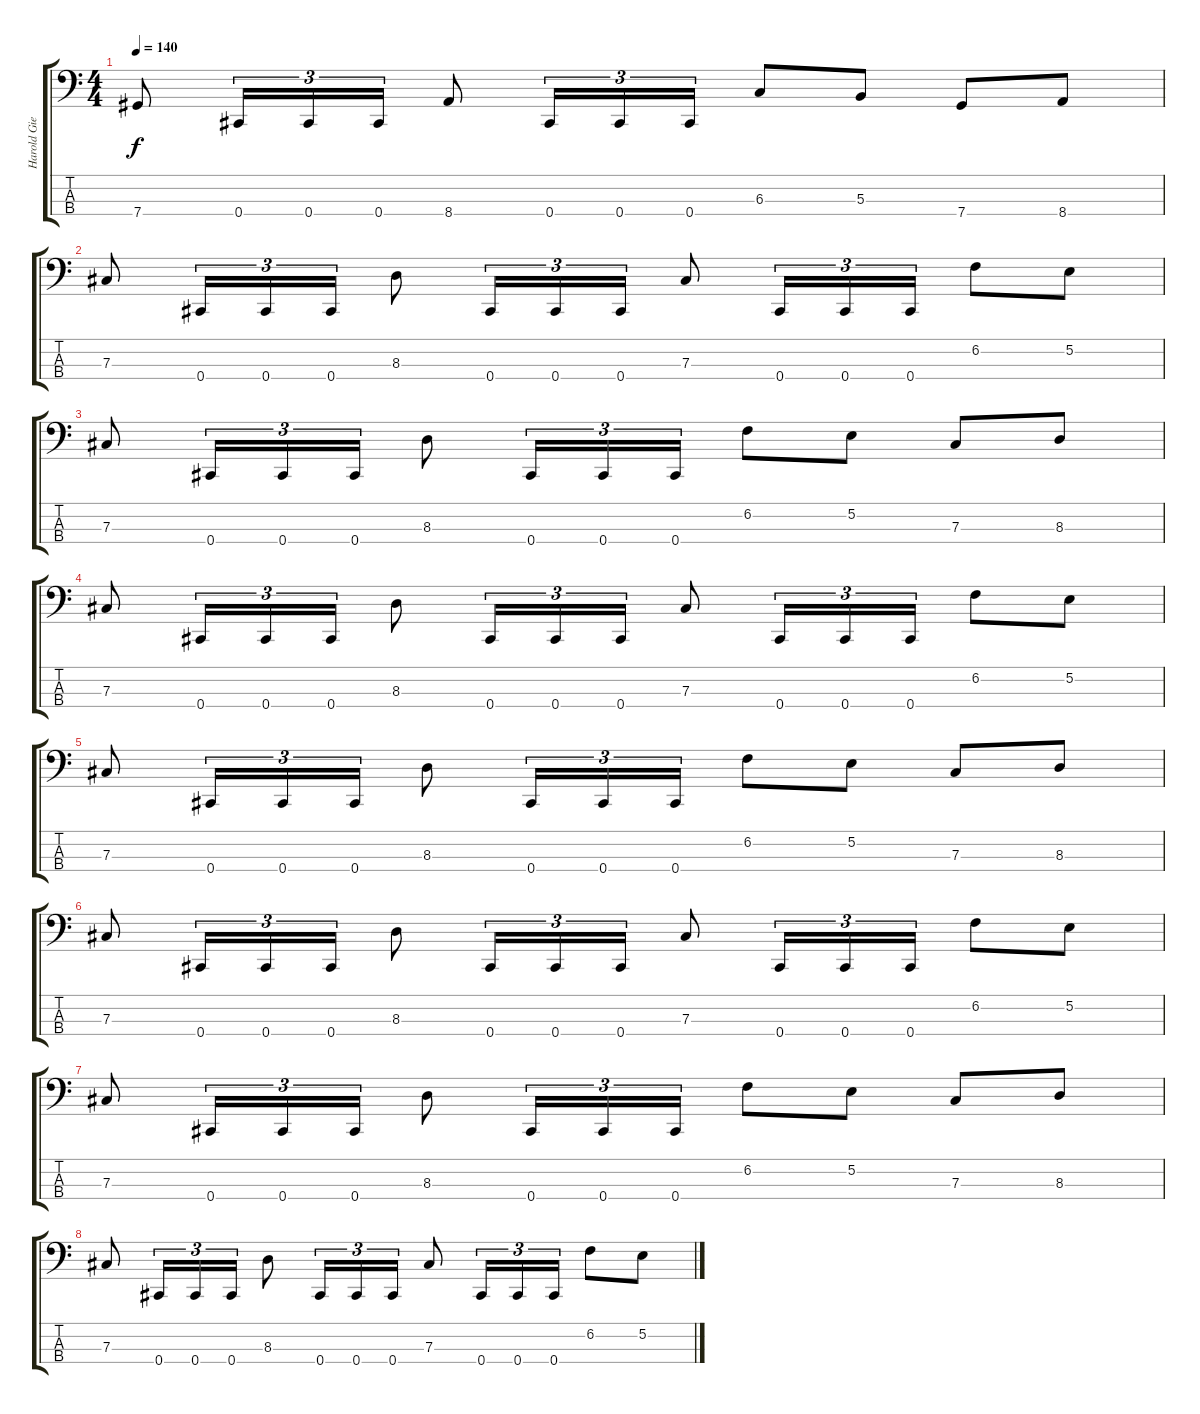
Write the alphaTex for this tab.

\track ("Harold Gielen" "Harold Gie") {instrument electricbasspick}
\staff {score tabs}
\tuning (E2 B1 Gb1 Db1) {hide}
\ts (4 4)
\tempo 140
\clef f4
\ks c
7.4.8{dy f} 0.4.16{tu (3 2)} 0.4.16{tu (3 2)} 0.4.16{tu (3 2)} 8.4.8 0.4.16{tu (3 2)} 0.4.16{tu (3 2)} 0.4.16{tu (3 2)} 6.3.8 5.3.8 7.4.8 8.4.8 |
7.3.8 0.4.16{tu (3 2)} 0.4.16{tu (3 2)} 0.4.16{tu (3 2)} 8.3.8 0.4.16{tu (3 2)} 0.4.16{tu (3 2)} 0.4.16{tu (3 2)} 7.3.8 0.4.16{tu (3 2)} 0.4.16{tu (3 2)} 0.4.16{tu (3 2)} 6.2.8 5.2.8 |
7.3.8 0.4.16{tu (3 2)} 0.4.16{tu (3 2)} 0.4.16{tu (3 2)} 8.3.8 0.4.16{tu (3 2)} 0.4.16{tu (3 2)} 0.4.16{tu (3 2)} 6.2.8 5.2.8 7.3.8 8.3.8 |
7.3.8 0.4.16{tu (3 2)} 0.4.16{tu (3 2)} 0.4.16{tu (3 2)} 8.3.8 0.4.16{tu (3 2)} 0.4.16{tu (3 2)} 0.4.16{tu (3 2)} 7.3.8 0.4.16{tu (3 2)} 0.4.16{tu (3 2)} 0.4.16{tu (3 2)} 6.2.8 5.2.8 |
7.3.8 0.4.16{tu (3 2)} 0.4.16{tu (3 2)} 0.4.16{tu (3 2)} 8.3.8 0.4.16{tu (3 2)} 0.4.16{tu (3 2)} 0.4.16{tu (3 2)} 6.2.8 5.2.8 7.3.8 8.3.8 |
7.3.8 0.4.16{tu (3 2)} 0.4.16{tu (3 2)} 0.4.16{tu (3 2)} 8.3.8 0.4.16{tu (3 2)} 0.4.16{tu (3 2)} 0.4.16{tu (3 2)} 7.3.8 0.4.16{tu (3 2)} 0.4.16{tu (3 2)} 0.4.16{tu (3 2)} 6.2.8 5.2.8 |
7.3.8 0.4.16{tu (3 2)} 0.4.16{tu (3 2)} 0.4.16{tu (3 2)} 8.3.8 0.4.16{tu (3 2)} 0.4.16{tu (3 2)} 0.4.16{tu (3 2)} 6.2.8 5.2.8 7.3.8 8.3.8 |
7.3.8 0.4.16{tu (3 2)} 0.4.16{tu (3 2)} 0.4.16{tu (3 2)} 8.3.8 0.4.16{tu (3 2)} 0.4.16{tu (3 2)} 0.4.16{tu (3 2)} 7.3.8 0.4.16{tu (3 2)} 0.4.16{tu (3 2)} 0.4.16{tu (3 2)} 6.2.8 5.2.8
